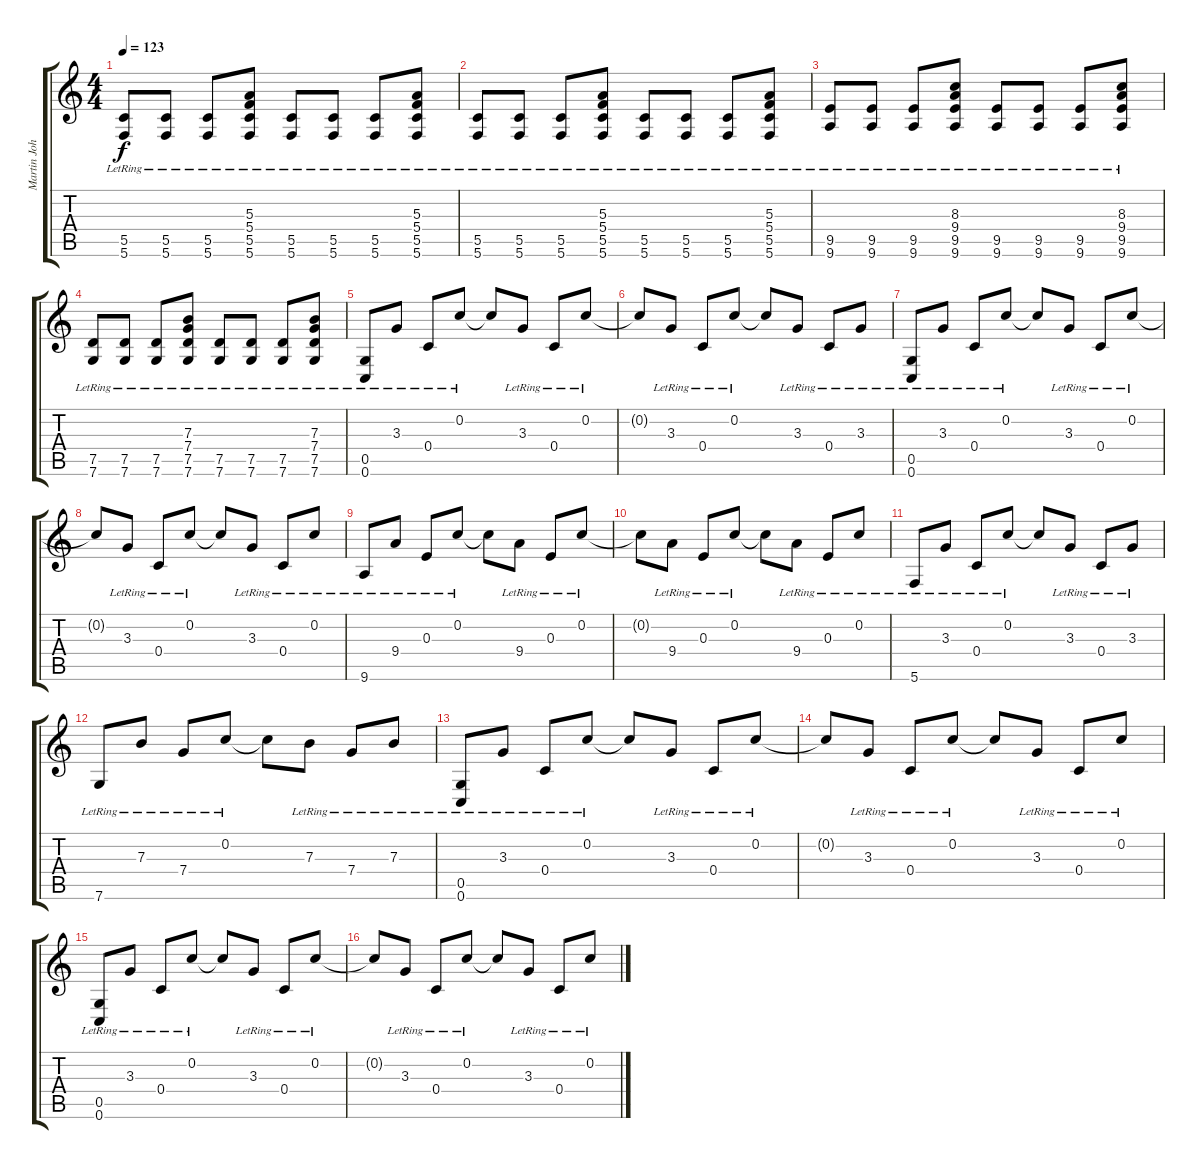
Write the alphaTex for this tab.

\track ("Martin Johnson - Rhythm Guitar" "Martin Joh") {instrument acousticguitarsteel}
\staff {score tabs}
\tuning (E4 C4 E3 C3 G2 C2) {hide}
\ts (4 4)
\tempo 123
\clef g2
\ks c
(5.5{lr} 5.6{lr}).8{dy f} (5.5{lr} 5.6{lr}).8 (5.5{lr} 5.6{lr}).8 (5.3{lr} 5.4{lr} 5.5{lr} 5.6{lr}).8 (5.5{lr} 5.6{lr}).8 (5.5{lr} 5.6{lr}).8 (5.5{lr} 5.6{lr}).8 (5.3{lr} 5.4{lr} 5.5{lr} 5.6{lr}).8 |
(5.5{lr} 5.6{lr}).8 (5.5{lr} 5.6{lr}).8 (5.5{lr} 5.6{lr}).8 (5.3{lr} 5.4{lr} 5.5{lr} 5.6{lr}).8 (5.5{lr} 5.6{lr}).8 (5.5{lr} 5.6{lr}).8 (5.5{lr} 5.6{lr}).8 (5.3{lr} 5.4{lr} 5.5{lr} 5.6{lr}).8 |
(9.5{lr} 9.6{lr}).8 (9.5{lr} 9.6{lr}).8 (9.5{lr} 9.6{lr}).8 (8.3{lr} 9.4{lr} 9.5{lr} 9.6{lr}).8 (9.5{lr} 9.6{lr}).8 (9.5{lr} 9.6{lr}).8 (9.5{lr} 9.6{lr}).8 (8.3{lr} 9.4{lr} 9.5{lr} 9.6{lr}).8 |
(7.5{lr} 7.6{lr}).8 (7.5{lr} 7.6{lr}).8 (7.5{lr} 7.6{lr}).8 (7.3{lr} 7.4{lr} 7.5{lr} 7.6{lr}).8 (7.5{lr} 7.6{lr}).8 (7.5{lr} 7.6{lr}).8 (7.5{lr} 7.6{lr}).8 (7.3{lr} 7.4{lr} 7.5{lr} 7.6{lr}).8 |
(0.5{lr} 0.6{lr}).8 3.3{lr}.8 0.4{lr}.8 0.2{lr}.8 0.2{t}.8 3.3{lr}.8 0.4{lr}.8 0.2{lr}.8 |
0.2{t}.8 3.3{lr}.8 0.4{lr}.8 0.2{lr}.8 0.2{t}.8 3.3{lr}.8 0.4{lr}.8 3.3{lr}.8 |
(0.5{lr} 0.6{lr}).8 3.3{lr}.8 0.4{lr}.8 0.2{lr}.8 0.2{t}.8 3.3{lr}.8 0.4{lr}.8 0.2{lr}.8 |
0.2{t}.8 3.3{lr}.8 0.4{lr}.8 0.2{lr}.8 0.2{t}.8 3.3{lr}.8 0.4{lr}.8 0.2{lr}.8 |
9.6{lr}.8 9.4{lr}.8 0.3{lr}.8 0.2{lr}.8 0.2{t}.8 9.4{lr}.8 0.3{lr}.8 0.2{lr}.8 |
0.2{t}.8 9.4{lr}.8 0.3{lr}.8 0.2{lr}.8 0.2{t}.8 9.4{lr}.8 0.3{lr}.8 0.2{lr}.8 |
5.6{lr}.8 3.3{lr}.8 0.4{lr}.8 0.2{lr}.8 0.2{t}.8 3.3{lr}.8 0.4{lr}.8 3.3{lr}.8 |
7.6{lr}.8 7.3{lr}.8 7.4{lr}.8 0.2{lr}.8 0.2{t}.8 7.3{lr}.8 7.4{lr}.8 7.3{lr}.8 |
(0.5{lr} 0.6{lr}).8 3.3{lr}.8 0.4{lr}.8 0.2{lr}.8 0.2{t}.8 3.3{lr}.8 0.4{lr}.8 0.2{lr}.8 |
0.2{t}.8 3.3{lr}.8 0.4{lr}.8 0.2{lr}.8 0.2{t}.8 3.3{lr}.8 0.4{lr}.8 0.2{lr}.8 |
(0.5{lr} 0.6{lr}).8 3.3{lr}.8 0.4{lr}.8 0.2{lr}.8 0.2{t}.8 3.3{lr}.8 0.4{lr}.8 0.2{lr}.8 |
0.2{t}.8 3.3{lr}.8 0.4{lr}.8 0.2{lr}.8 0.2{t}.8 3.3{lr}.8 0.4{lr}.8 0.2{lr}.8
